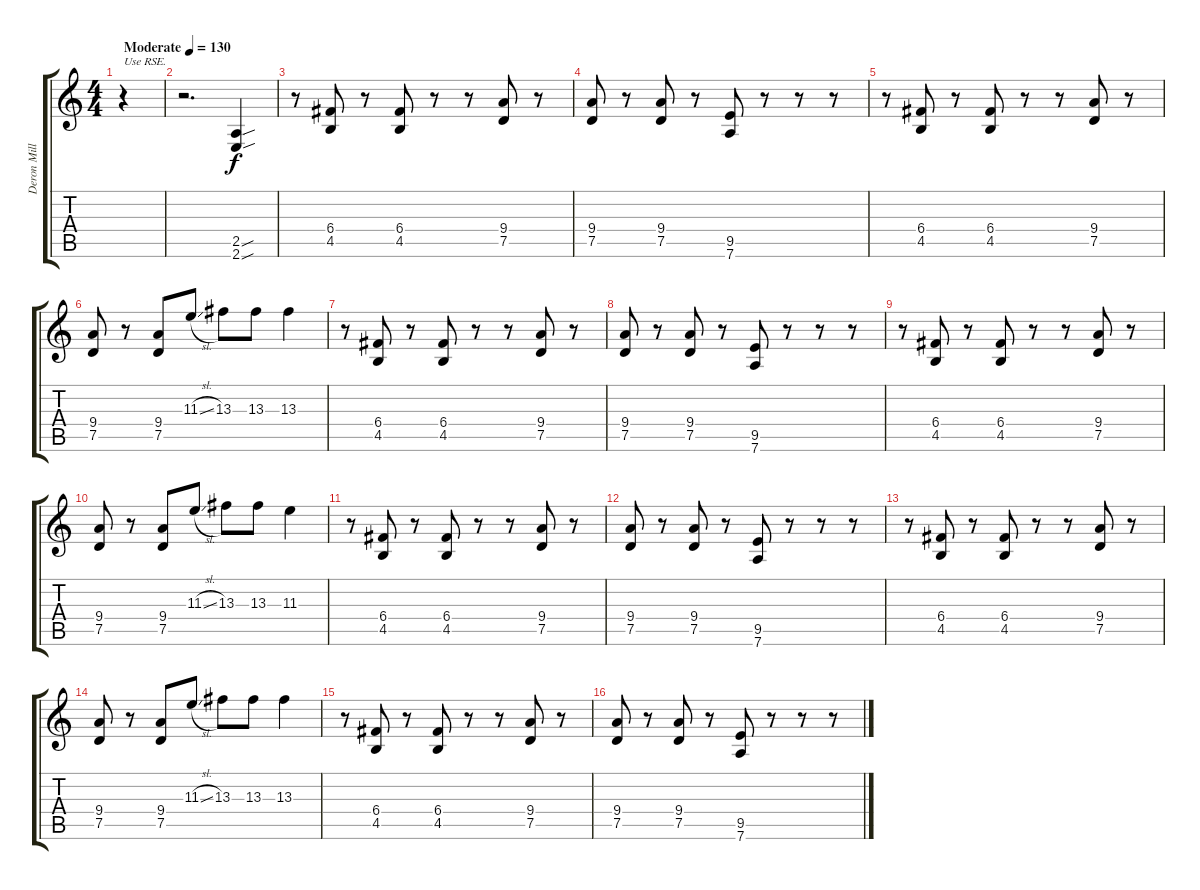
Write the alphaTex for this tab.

\track ("Deron Miller" "Deron Mill") {instrument distortionguitar}
\staff {score tabs}
\tuning (D4 A3 F3 C3 G2 D2) {hide}
\ts (4 4)
\tempo (130 "Moderate")
\clef g2
\ks c
r.4{txt "Use RSE." dy f instrument distortionguitar} |
r.2{d} (2.5{sou} 2.6{sou}).4 |
r.8 (6.4 4.5).8 r.8 (6.4 4.5).8 r.8 r.8 (9.4 7.5).8 r.8 |
(9.4 7.5).8 r.8 (9.4 7.5).8 r.8 (9.5 7.6).8 r.8 r.8 r.8 |
r.8 (6.4 4.5).8 r.8 (6.4 4.5).8 r.8 r.8 (9.4 7.5).8 r.8 |
(9.4 7.5).8 r.8 (9.4 7.5).8 11.3{sl}.8 13.3.8 13.3.8 13.3.4 |
r.8 (6.4 4.5).8 r.8 (6.4 4.5).8 r.8 r.8 (9.4 7.5).8 r.8 |
(9.4 7.5).8 r.8 (9.4 7.5).8 r.8 (9.5 7.6).8 r.8 r.8 r.8 |
r.8 (6.4 4.5).8 r.8 (6.4 4.5).8 r.8 r.8 (9.4 7.5).8 r.8 |
(9.4 7.5).8 r.8 (9.4 7.5).8 11.3{sl}.8 13.3.8 13.3.8 11.3.4 |
r.8 (6.4 4.5).8 r.8 (6.4 4.5).8 r.8 r.8 (9.4 7.5).8 r.8 |
(9.4 7.5).8 r.8 (9.4 7.5).8 r.8 (9.5 7.6).8 r.8 r.8 r.8 |
r.8 (6.4 4.5).8 r.8 (6.4 4.5).8 r.8 r.8 (9.4 7.5).8 r.8 |
(9.4 7.5).8 r.8 (9.4 7.5).8 11.3{sl}.8 13.3.8 13.3.8 13.3.4 |
r.8 (6.4 4.5).8 r.8 (6.4 4.5).8 r.8 r.8 (9.4 7.5).8 r.8 |
(9.4 7.5).8 r.8 (9.4 7.5).8 r.8 (9.5 7.6).8 r.8 r.8 r.8
